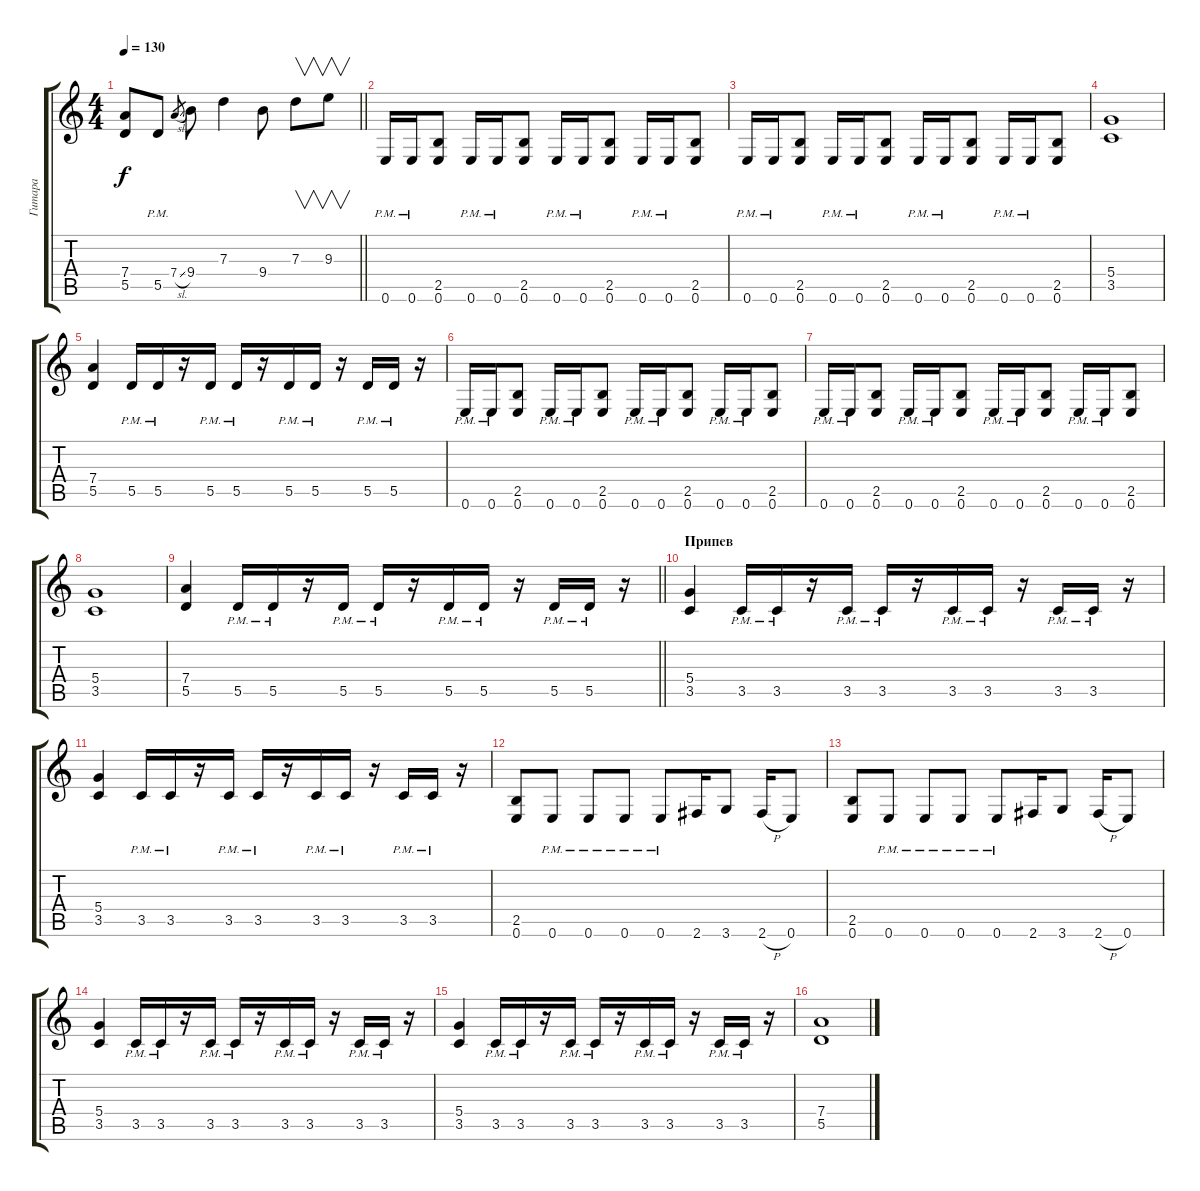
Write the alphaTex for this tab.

\track ("Гитара" "Гитара") {instrument distortionguitar}
\staff {score tabs}
\tuning (E4 B3 G3 D3 A2 E2) {hide}
\ts (4 4)
\tempo 130
\clef g2
\barLineRight lightlight
\ks c
(7.4 5.5).8{dy f} 5.5{pm}.8 7.4{sl}.8{gr} 9.4.8 7.3.4 9.4.8 7.3.8{v} 9.3.8{v} |
\section ("" "")
0.6{pm}.16 0.6{pm}.16 (2.5 0.6).8 0.6{pm}.16 0.6{pm}.16 (2.5 0.6).8 0.6{pm}.16 0.6{pm}.16 (2.5 0.6).8 0.6{pm}.16 0.6{pm}.16 (2.5 0.6).8 |
0.6{pm}.16 0.6{pm}.16 (2.5 0.6).8 0.6{pm}.16 0.6{pm}.16 (2.5 0.6).8 0.6{pm}.16 0.6{pm}.16 (2.5 0.6).8 0.6{pm}.16 0.6{pm}.16 (2.5 0.6).8 |
(5.4 3.5).1 |
(7.4 5.5).4 5.5{pm}.16 5.5{pm}.16 r.16 5.5{pm}.16 5.5{pm}.16 r.16 5.5{pm}.16 5.5{pm}.16 r.16 5.5{pm}.16 5.5{pm}.16 r.16 |
0.6{pm}.16 0.6{pm}.16 (2.5 0.6).8 0.6{pm}.16 0.6{pm}.16 (2.5 0.6).8 0.6{pm}.16 0.6{pm}.16 (2.5 0.6).8 0.6{pm}.16 0.6{pm}.16 (2.5 0.6).8 |
0.6{pm}.16 0.6{pm}.16 (2.5 0.6).8 0.6{pm}.16 0.6{pm}.16 (2.5 0.6).8 0.6{pm}.16 0.6{pm}.16 (2.5 0.6).8 0.6{pm}.16 0.6{pm}.16 (2.5 0.6).8 |
(5.4 3.5).1 |
\barLineRight lightlight
(7.4 5.5).4 5.5{pm}.16 5.5{pm}.16 r.16 5.5{pm}.16 5.5{pm}.16 r.16 5.5{pm}.16 5.5{pm}.16 r.16 5.5{pm}.16 5.5{pm}.16 r.16 |
\section ("" "Припев")
(5.4 3.5).4 3.5{pm}.16 3.5{pm}.16 r.16 3.5{pm}.16 3.5{pm}.16 r.16 3.5{pm}.16 3.5{pm}.16 r.16 3.5{pm}.16 3.5{pm}.16 r.16 |
(5.4 3.5).4 3.5{pm}.16 3.5{pm}.16 r.16 3.5{pm}.16 3.5{pm}.16 r.16 3.5{pm}.16 3.5{pm}.16 r.16 3.5{pm}.16 3.5{pm}.16 r.16 |
(2.5 0.6).8 0.6{pm}.8 0.6{pm}.8 0.6{pm}.8 0.6{pm}.8 2.6.16 3.6.8 2.6{h}.16 0.6.8 |
(2.5 0.6).8 0.6{pm}.8 0.6{pm}.8 0.6{pm}.8 0.6{pm}.8 2.6.16 3.6.8 2.6{h}.16 0.6.8 |
(5.4 3.5).4 3.5{pm}.16 3.5{pm}.16 r.16 3.5{pm}.16 3.5{pm}.16 r.16 3.5{pm}.16 3.5{pm}.16 r.16 3.5{pm}.16 3.5{pm}.16 r.16 |
(5.4 3.5).4 3.5{pm}.16 3.5{pm}.16 r.16 3.5{pm}.16 3.5{pm}.16 r.16 3.5{pm}.16 3.5{pm}.16 r.16 3.5{pm}.16 3.5{pm}.16 r.16 |
(7.4 5.5).1
